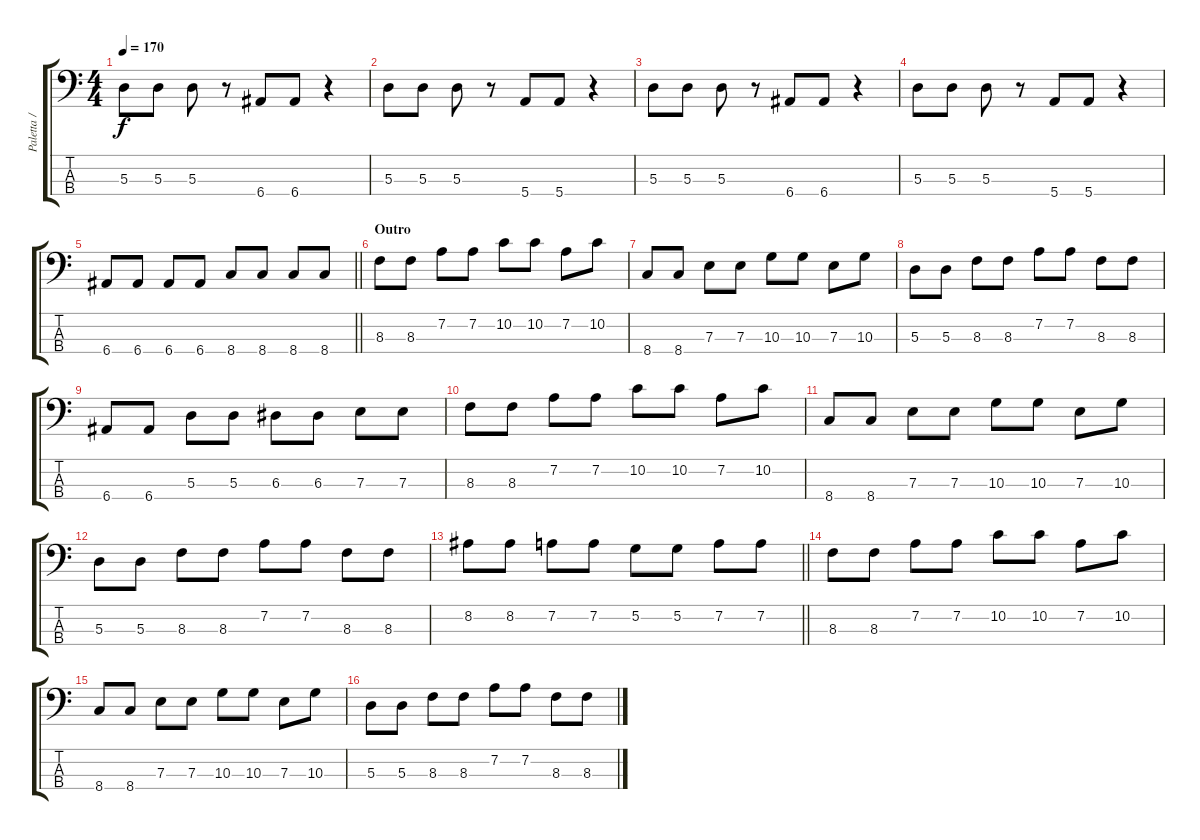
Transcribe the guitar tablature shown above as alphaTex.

\track ("Paletta / Bass" "Paletta / ") {instrument electricbassfinger}
\staff {score tabs}
\tuning (G2 D2 A1 E1) {hide}
\ts (4 4)
\tempo 170
\clef f4
\ks c
5.3.8{dy f} 5.3.8 5.3.8 r.8 6.4.8 6.4.8 r.4 |
5.3.8 5.3.8 5.3.8 r.8 5.4.8 5.4.8 r.4 |
5.3.8 5.3.8 5.3.8 r.8 6.4.8 6.4.8 r.4 |
5.3.8 5.3.8 5.3.8 r.8 5.4.8 5.4.8 r.4 |
\barLineRight lightlight
6.4.8 6.4.8 6.4.8 6.4.8 8.4.8 8.4.8 8.4.8 8.4.8 |
\section ("" "Outro")
8.3.8 8.3.8 7.2.8 7.2.8 10.2.8 10.2.8 7.2.8 10.2.8 |
8.4.8 8.4.8 7.3.8 7.3.8 10.3.8 10.3.8 7.3.8 10.3.8 |
5.3.8 5.3.8 8.3.8 8.3.8 7.2.8 7.2.8 8.3.8 8.3.8 |
6.4.8 6.4.8 5.3.8 5.3.8 6.3.8 6.3.8 7.3.8 7.3.8 |
8.3.8 8.3.8 7.2.8 7.2.8 10.2.8 10.2.8 7.2.8 10.2.8 |
8.4.8 8.4.8 7.3.8 7.3.8 10.3.8 10.3.8 7.3.8 10.3.8 |
5.3.8 5.3.8 8.3.8 8.3.8 7.2.8 7.2.8 8.3.8 8.3.8 |
\barLineRight lightlight
8.2.8 8.2.8 7.2.8 7.2.8 5.2.8 5.2.8 7.2.8 7.2.8 |
8.3.8 8.3.8 7.2.8 7.2.8 10.2.8 10.2.8 7.2.8 10.2.8 |
8.4.8 8.4.8 7.3.8 7.3.8 10.3.8 10.3.8 7.3.8 10.3.8 |
5.3.8 5.3.8 8.3.8 8.3.8 7.2.8 7.2.8 8.3.8 8.3.8
